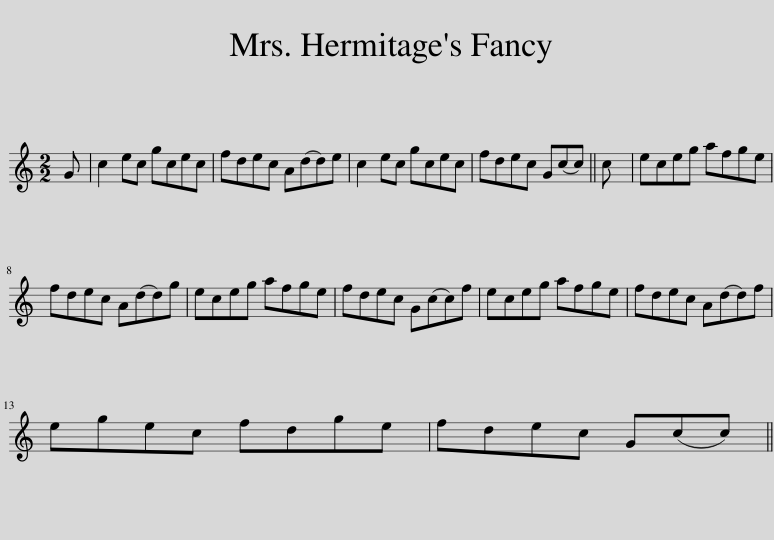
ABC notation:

X:1
L:1/8
M:2/2
I:linebreak $
K:C
V:1 treble
V:1
 G | c2 ec gcec | fdec A(dd)e | c2 ec gcec | fdec G(cc) || %5
 c | eceg afge |$ fdec A(dd)g | eceg afge | fdec G(cc)f | %10
 eceg afge | fdec A(dd)f |$ egec fdge | fdec G(cc) || %14
